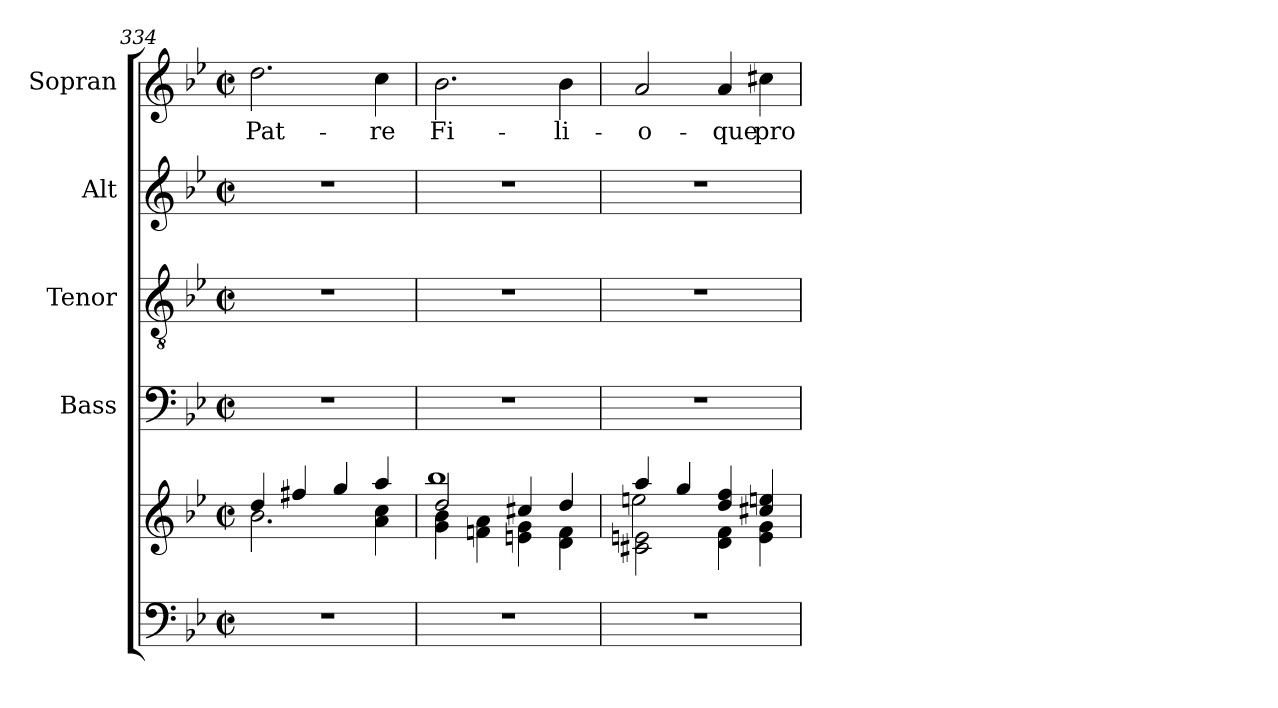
**kern	**kern	**kern	**kern	**kern	**kern	**text
*part5	*part5	*part4	*part3	*part2	*part1	*part1
*staff6	*staff5	*staff4	*staff3	*staff2	*staff1	*staff1
*	*	*I"Bass	*I"Tenor	*I"Alt	*I"Sopran	*
*	*	*I'B.	*I'T.	*I'A.	*I'S.	*
*clefF4	*clefG2	*clefF4	*clefGv2	*clefG2	*clefG2	*
*k[b-e-]	*k[b-e-]	*k[b-e-]	*k[b-e-]	*k[b-e-]	*k[b-e-]	*
*B-:	*B-:	*B-:	*B-:	*B-:	*B-:	*
*M2/2	*M2/2	*M2/2	*M2/2	*M2/2	*M2/2	*
*met(c|)	*met(c|)	*met(c|)	*met(c|)	*met(c|)	*met(c|)	*
=334	=334	=334	=334	=334	=334	=334
*	*^	*	*	*	*	*
!	!	!	!	!	!	!	!LO:LY:b
1r	4dd/	2.b-\	1r	1r	1r	2.dd\	Pat-
.	4ff#X/	.	.	.	.	.	.
.	4gg/	.	.	.	.	.	.
!	!	!	!	!	!	!	!LO:LY:b
.	4aa/	4a\ 4cc\	.	.	.	4cc\	-re
=335	=335	=335	=335	=335	=335	=335	=335
*	*	*^	*	*	*	*	*
!	!	!	!	!	!	!	!	!LO:LY:b
1r	2dd/	4g\ 4b-\	1bb-	1r	1r	1r	2.b-\	Fi-
.	.	4fn\ 4a\	.	.	.	.	.	.
.	4cc#X/	4en\ 4g\	.	.	.	.	.	.
!	!	!	!	!	!	!	!	!LO:LY:b
.	4dd/	4d\ 4f\	.	.	.	.	4b-\	-li-
=336	=336	=336	=336	=336	=336	=336	=336	=336
!	!	!	!	!	!	!	!	!LO:LY:b
1r	4aa/	2c#X\ 2en\	2een\	1r	1r	1r	2a/	-o-
.	4gg/	.	.	.	.	.	.	.
!	!	!	!	!	!	!	!	!LO:LY:b
.	4dd/ 4ff/	4d\ 4f\	2ryy	.	.	.	4a/	-que
!	!	!	!	!	!	!	!	!LO:LY:b
.	4cc#X/ 4een/	4e\ 4g\	.	.	.	.	4cc#X\	pro-
*	*v	*v	*v	*	*	*	*	*
=	=	=	=	=	=	=
*-	*-	*-	*-	*-	*-	*-
